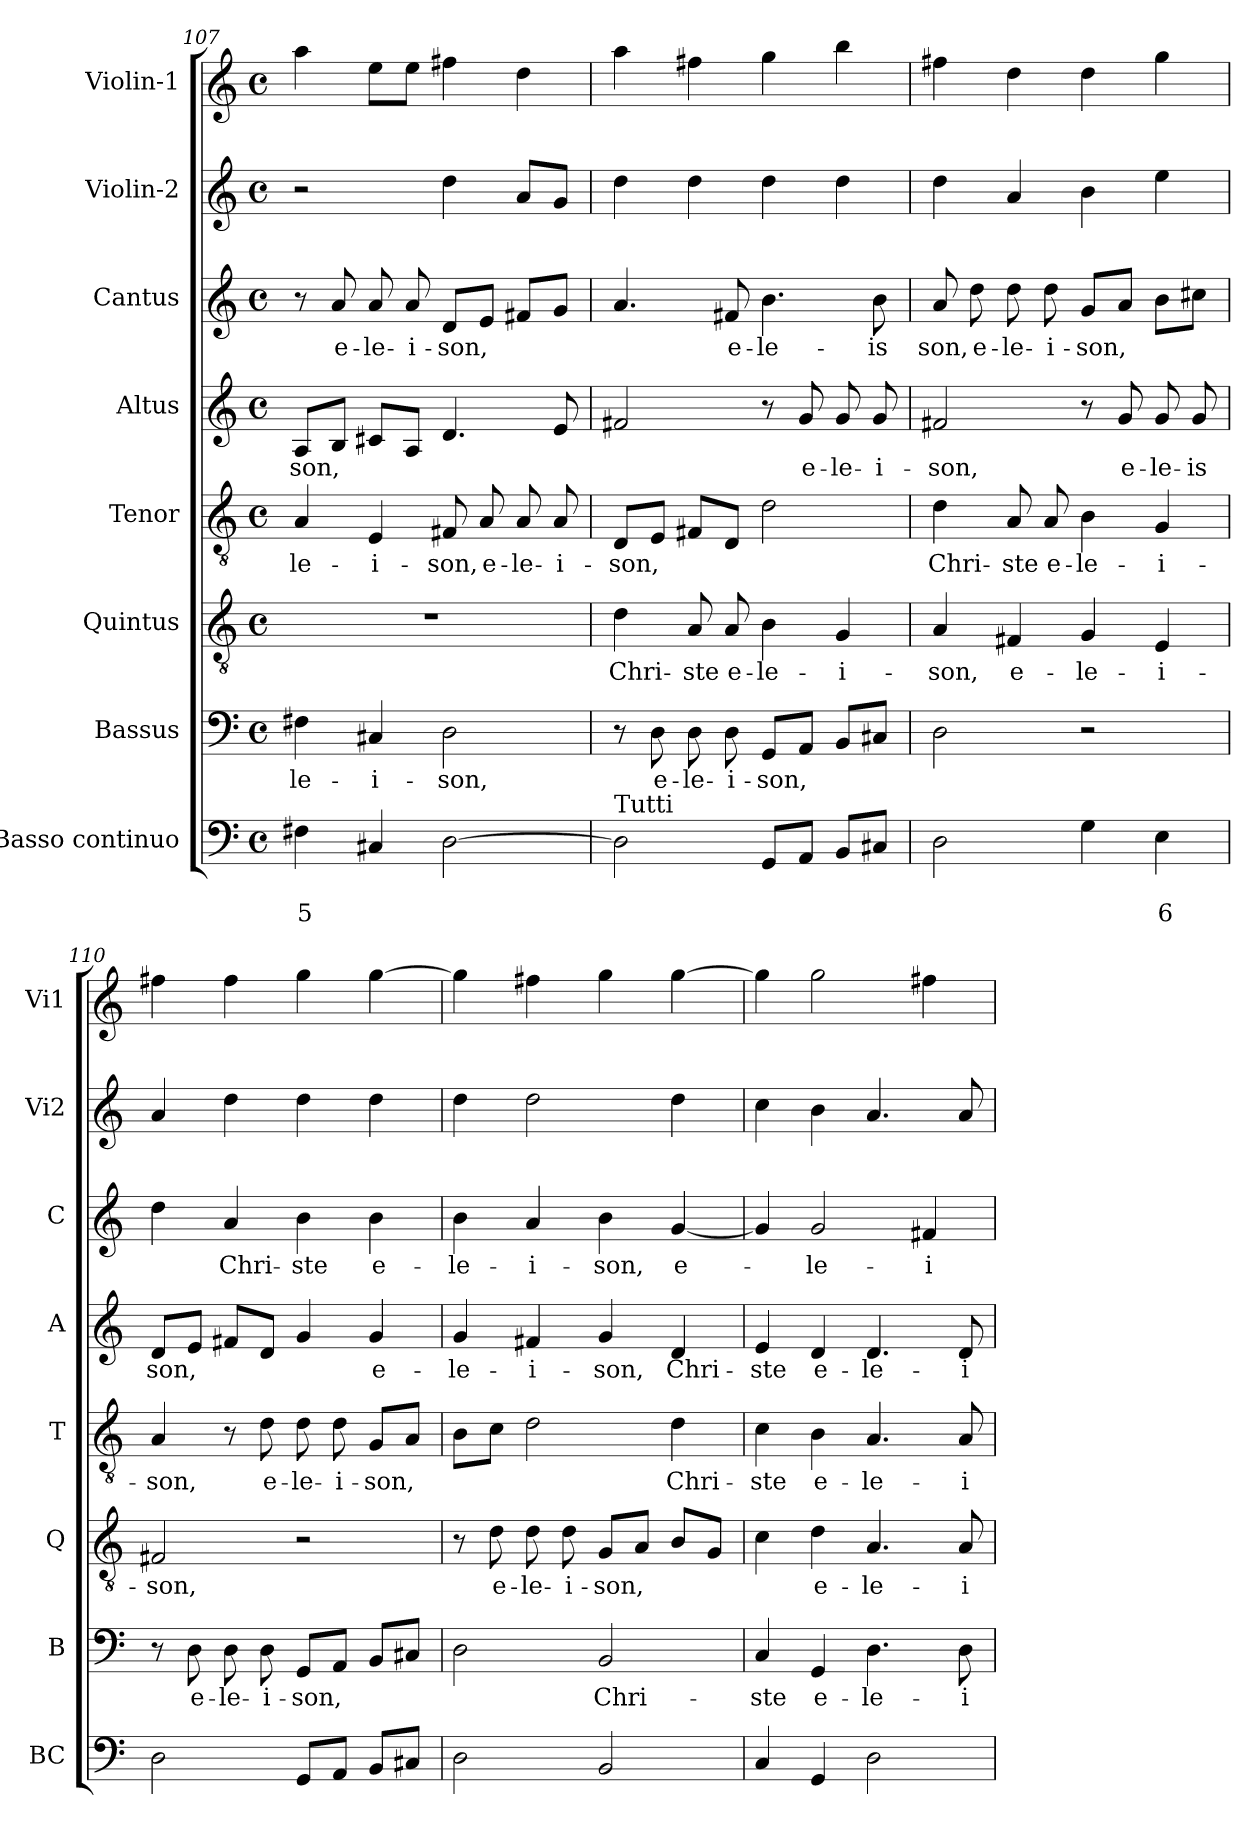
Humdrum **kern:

**kern	**text	**text	**kern	**text	**kern	**text	**kern	**text	**kern	**text	**kern	**text	**kern	**kern
*part8	*part8	*part8	*part7	*part7	*part6	*part6	*part5	*part5	*part4	*part4	*part3	*part3	*part2	*part1
*staff8	*staff8	*staff8	*staff7	*staff7	*staff6	*staff6	*staff5	*staff5	*staff4	*staff4	*staff3	*staff3	*staff2	*staff1
*I"Basso continuo	*	*	*I"Bassus	*	*I"Quintus	*	*I"Tenor	*	*I"Altus	*	*I"Cantus	*	*I"Violin-2	*I"Violin-1
*I'BC	*	*	*I'B	*	*I'Q	*	*I'T	*	*I'A	*	*I'C	*	*I'Vi2	*I'Vi1
*clefF4	*	*	*clefF4	*	*clefGv2	*	*clefGv2	*	*clefG2	*	*clefG2	*	*clefG2	*clefG2
*k[]	*	*	*k[]	*	*k[]	*	*k[]	*	*k[]	*	*k[]	*	*k[]	*k[]
*C:	*	*	*C:	*	*C:	*	*C:	*	*C:	*	*C:	*	*C:	*C:
*M4/4	*	*	*M4/4	*	*M4/4	*	*M4/4	*	*M4/4	*	*M4/4	*	*M4/4	*M4/4
*met(c)	*	*	*met(c)	*	*met(c)	*	*met(c)	*	*met(c)	*	*met(c)	*	*met(c)	*met(c)
=107	=107	=107	=107	=107	=107	=107	=107	=107	=107	=107	=107	=107	=107	=107
!	!	!LO:LY:b	!	!LO:LY:b	!	!	!	!LO:LY:b	!	!LO:LY:b	!	!	!	!
4F#X\	.	5	4F#X\	-le-	1r	.	4A/	-le-	8A/L	-son,	8r	.	2r	4aa\
!	!	!	!	!	!	!	!	!	!	!	!	!LO:LY:b	!	!
.	.	.	.	.	.	.	.	.	8B/J	.	8a/	e-	.	.
!	!	!	!	!LO:LY:b	!	!	!	!LO:LY:b	!	!	!	!LO:LY:b	!	!
4C#X/	.	.	4C#X/	-i-	.	.	4E/	-i-	8c#X/L	.	8a/	-le-	.	8ee\L
!	!	!	!	!	!	!	!	!	!	!	!	!LO:LY:b	!	!
.	.	.	.	.	.	.	.	.	8A/J	.	8a/	-i-	.	8ee\J
!	!	!	!	!LO:LY:b	!	!	!	!LO:LY:b	!	!	!	!LO:LY:b	!	!
[2D\	.	.	2D\	-son,	.	.	8F#X/	-son,	4.d/	.	8d/L	-son,	4dd\	4ff#X\
!	!	!	!	!	!	!	!	!LO:LY:b	!	!	!	!	!	!
.	.	.	.	.	.	.	8A/	e-	.	.	8e/J	.	.	.
!	!	!	!	!	!	!	!	!LO:LY:b	!	!	!	!	!	!
.	.	.	.	.	.	.	8A/	-le-	.	.	8f#X/L	.	8a/L	4dd\
!	!	!	!	!	!	!	!	!LO:LY:b	!	!	!	!	!	!
.	.	.	.	.	.	.	8A/	-i-	8e/	.	8g/J	.	8g/J	.
=108	=108	=108	=108	=108	=108	=108	=108	=108	=108	=108	=108	=108	=108	=108
!LO:TX:a:t=Tutti	!	!	!	!	!	!	!	!	!	!	!	!	!	!
!	!	!	!	!	!	!LO:LY:b	!	!LO:LY:b	!	!	!	!	!	!
2D\]	.	.	8r	.	4d\	Chri-	8D/L	-son,	2f#X/	.	4.a/	.	4dd\	4aa\
!	!	!	!	!LO:LY:b	!	!	!	!	!	!	!	!	!	!
.	.	.	8D\	e-	.	.	8E/J	.	.	.	.	.	.	.
!	!	!	!	!LO:LY:b	!	!LO:LY:b	!	!	!	!	!	!	!	!
.	.	.	8D\	-le-	8A/	-ste	8F#X/L	.	.	.	.	.	4dd\	4ff#X\
!	!	!	!	!LO:LY:b	!	!LO:LY:b	!	!	!	!	!	!LO:LY:b	!	!
.	.	.	8D\	-i-	8A/	e-	8D/J	.	.	.	8f#X/	e-	.	.
!	!	!	!	!LO:LY:b	!	!LO:LY:b	!	!	!	!	!	!LO:LY:b	!	!
8GG/L	.	.	8GG/L	-son,	4B\	-le-	2d\	.	8r	.	4.b\	-le-	4dd\	4gg\
!	!	!	!	!	!	!	!	!	!	!LO:LY:b	!	!	!	!
8AA/J	.	.	8AA/J	.	.	.	.	.	8g/	e-	.	.	.	.
!	!	!	!	!	!	!LO:LY:b	!	!	!	!LO:LY:b	!	!	!	!
8BB/L	.	.	8BB/L	.	4G/	-i-	.	.	8g/	-le-	.	.	4dd\	4bb\
!	!	!	!	!	!	!	!	!	!	!LO:LY:b	!	!LO:LY:b	!	!
8C#X/J	.	.	8C#X/J	.	.	.	.	.	8g/	-i-	8b\	-is	.	.
=109	=109	=109	=109	=109	=109	=109	=109	=109	=109	=109	=109	=109	=109	=109
!	!	!	!	!	!	!LO:LY:b	!	!LO:LY:b	!	!LO:LY:b	!	!LO:LY:b	!	!
2D\	.	.	2D\	.	4A/	-son,	4d\	Chri-	2f#X/	-son,	8a/	son,	4dd\	4ff#X\
!	!	!	!	!	!	!	!	!	!	!	!	!LO:LY:b	!	!
.	.	.	.	.	.	.	.	.	.	.	8dd\	e-	.	.
!	!	!	!	!	!	!LO:LY:b	!	!LO:LY:b	!	!	!	!LO:LY:b	!	!
.	.	.	.	.	4F#X/	e-	8A/	-ste	.	.	8dd\	-le-	4a/	4dd\
!	!	!	!	!	!	!	!	!LO:LY:b	!	!	!	!LO:LY:b	!	!
.	.	.	.	.	.	.	8A/	e-	.	.	8dd\	-i-	.	.
!	!	!	!	!	!	!LO:LY:b	!	!LO:LY:b	!	!	!	!LO:LY:b	!	!
4G\	.	.	2r	.	4G/	-le-	4B\	-le-	8r	.	8g/L	-son,	4b\	4dd\
!	!	!	!	!	!	!	!	!	!	!LO:LY:b	!	!	!	!
.	.	.	.	.	.	.	.	.	8g/	e-	8a/J	.	.	.
!	!	!LO:LY:b	!	!	!	!LO:LY:b	!	!LO:LY:b	!	!LO:LY:b	!	!	!	!
4E\	.	6	.	.	4E/	-i-	4G/	-i-	8g/	-le-	8b\L	.	4ee\	4gg\
!	!	!	!	!	!	!	!	!	!	!LO:LY:b	!	!	!	!
.	.	.	.	.	.	.	.	.	8g/	-is	8cc#X\J	.	.	.
!!LO:PB:g=z
=110	=110	=110	=110	=110	=110	=110	=110	=110	=110	=110	=110	=110	=110	=110
!	!	!	!	!	!	!LO:LY:b	!	!LO:LY:b	!	!LO:LY:b	!	!	!	!
2D\	.	.	8r	.	2F#X/	-son,	4A/	-son,	8d/L	son,	4dd\	.	4a/	4ff#X\
!	!	!	!	!LO:LY:b	!	!	!	!	!	!	!	!	!	!
.	.	.	8D\	e-	.	.	.	.	8e/J	.	.	.	.	.
!	!	!	!	!LO:LY:b	!	!	!	!	!	!	!	!LO:LY:b	!	!
.	.	.	8D\	-le-	.	.	8r	.	8f#X/L	.	4a/	Chri-	4dd\	4ff#\
!	!	!	!	!LO:LY:b	!	!	!	!LO:LY:b	!	!	!	!	!	!
.	.	.	8D\	-i-	.	.	8d\	e-	8d/J	.	.	.	.	.
!	!	!	!	!LO:LY:b	!	!	!	!LO:LY:b	!	!	!	!LO:LY:b	!	!
8GG/L	.	.	8GG/L	-son,	2r	.	8d\	-le-	4g/	.	4b\	-ste	4dd\	4gg\
!	!	!	!	!	!	!	!	!LO:LY:b	!	!	!	!	!	!
8AA/J	.	.	8AA/J	.	.	.	8d\	-i-	.	.	.	.	.	.
!	!	!	!	!	!	!	!	!LO:LY:b	!	!LO:LY:b	!	!LO:LY:b	!	!
8BB/L	.	.	8BB/L	.	.	.	8G/L	-son,	4g/	e-	4b\	e-	4dd\	[4gg\
8C#X/J	.	.	8C#X/J	.	.	.	8A/J	.	.	.	.	.	.	.
=111	=111	=111	=111	=111	=111	=111	=111	=111	=111	=111	=111	=111	=111	=111
!	!	!	!	!	!	!	!	!	!	!LO:LY:b	!	!LO:LY:b	!	!
2D\	.	.	2D\	.	8r	.	8B\L	.	4g/	-le-	4b\	-le-	4dd\	4gg\]
!	!	!	!	!	!	!LO:LY:b	!	!	!	!	!	!	!	!
.	.	.	.	.	8d\	e-	8c\J	.	.	.	.	.	.	.
!	!	!	!	!	!	!LO:LY:b	!	!	!	!LO:LY:b	!	!LO:LY:b	!	!
.	.	.	.	.	8d\	-le-	2d\	.	4f#X/	-i-	4a/	-i-	2dd\	4ff#X\
!	!	!	!	!	!	!LO:LY:b	!	!	!	!	!	!	!	!
.	.	.	.	.	8d\	-i-	.	.	.	.	.	.	.	.
!	!	!	!	!LO:LY:b	!	!LO:LY:b	!	!	!	!LO:LY:b	!	!LO:LY:b	!	!
2BB/	.	.	2BB/	Chri-	8G/L	-son,	.	.	4g/	-son,	4b\	-son,	.	4gg\
.	.	.	.	.	8A/J	.	.	.	.	.	.	.	.	.
!	!	!	!	!	!	!	!	!LO:LY:b	!	!LO:LY:b	!	!LO:LY:b	!	!
.	.	.	.	.	8B/L	.	4d\	Chri-	4d/	Chri-	[4g/	e-	4dd\	[4gg\
.	.	.	.	.	8G/J	.	.	.	.	.	.	.	.	.
=112	=112	=112	=112	=112	=112	=112	=112	=112	=112	=112	=112	=112	=112	=112
!	!	!	!	!LO:LY:b	!	!	!	!LO:LY:b	!	!LO:LY:b	!	!	!	!
4C/	.	.	4C/	-ste	4c\	.	4c\	-ste	4e/	-ste	4g/]	.	4cc\	4gg\]
!	!	!	!	!LO:LY:b	!	!LO:LY:b	!	!LO:LY:b	!	!LO:LY:b	!	!LO:LY:b	!	!
4GG/	.	.	4GG/	e-	4d\	e-	4B\	e-	4d/	e-	2g/	-le-	4b\	2gg\
!	!	!	!	!LO:LY:b	!	!LO:LY:b	!	!LO:LY:b	!	!LO:LY:b	!	!	!	!
2D\	.	.	4.D\	-le-	4.A/	-le-	4.A/	-le-	4.d/	-le-	.	.	4.a/	.
!	!	!	!	!	!	!	!	!	!	!	!	!LO:LY:b	!	!
.	.	.	.	.	.	.	.	.	.	.	4f#X/	-i-	.	4ff#X\
!	!	!	!	!LO:LY:b	!	!LO:LY:b	!	!LO:LY:b	!	!LO:LY:b	!	!	!	!
.	.	.	8D\	-i-	8A/	-i-	8A/	-i-	8d/	-i-	.	.	8a/	.
=	=	=	=	=	=	=	=	=	=	=	=	=	=	=
*-	*-	*-	*-	*-	*-	*-	*-	*-	*-	*-	*-	*-	*-	*-
